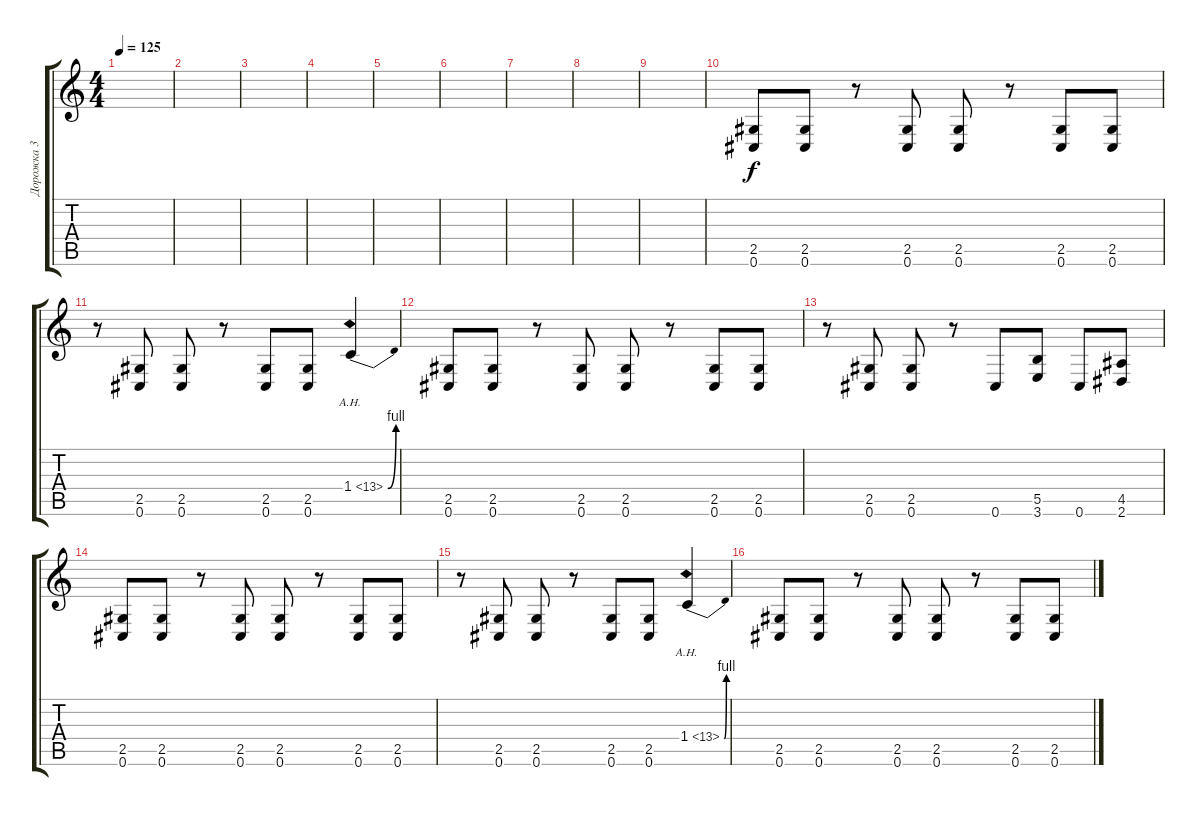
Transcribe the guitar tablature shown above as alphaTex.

\track ("Дорожка 3" "Дорожка 3") {instrument distortionguitar}
\staff {score tabs}
\tuning (Db4 Ab3 E3 B2 Gb2 Db2) {hide}
\ts (4 4)
\tempo 125
\clef g2
\ks c
|
|
|
|
|
|
|
|
|
(2.5 0.6).8{instrument distortionguitar} (2.5 0.6).8 r.8 (2.5 0.6).8 (2.5 0.6).8 r.8 (2.5 0.6).8 (2.5 0.6).8 |
r.8 (2.5 0.6).8 (2.5 0.6).8 r.8 (2.5 0.6).8 (2.5 0.6).8 1.4{be (bend 0 0 60 4) ah 12}.4 |
(2.5 0.6).8 (2.5 0.6).8 r.8 (2.5 0.6).8 (2.5 0.6).8 r.8 (2.5 0.6).8 (2.5 0.6).8 |
r.8 (2.5 0.6).8 (2.5 0.6).8 r.8 0.6.8 (5.5 3.6).8 0.6.8 (4.5 2.6).8 |
(2.5 0.6).8 (2.5 0.6).8 r.8 (2.5 0.6).8 (2.5 0.6).8 r.8 (2.5 0.6).8 (2.5 0.6).8 |
r.8 (2.5 0.6).8 (2.5 0.6).8 r.8 (2.5 0.6).8 (2.5 0.6).8 1.4{be (bend 0 0 60 4) ah 12}.4 |
(2.5 0.6).8 (2.5 0.6).8 r.8 (2.5 0.6).8 (2.5 0.6).8 r.8 (2.5 0.6).8 (2.5 0.6).8
